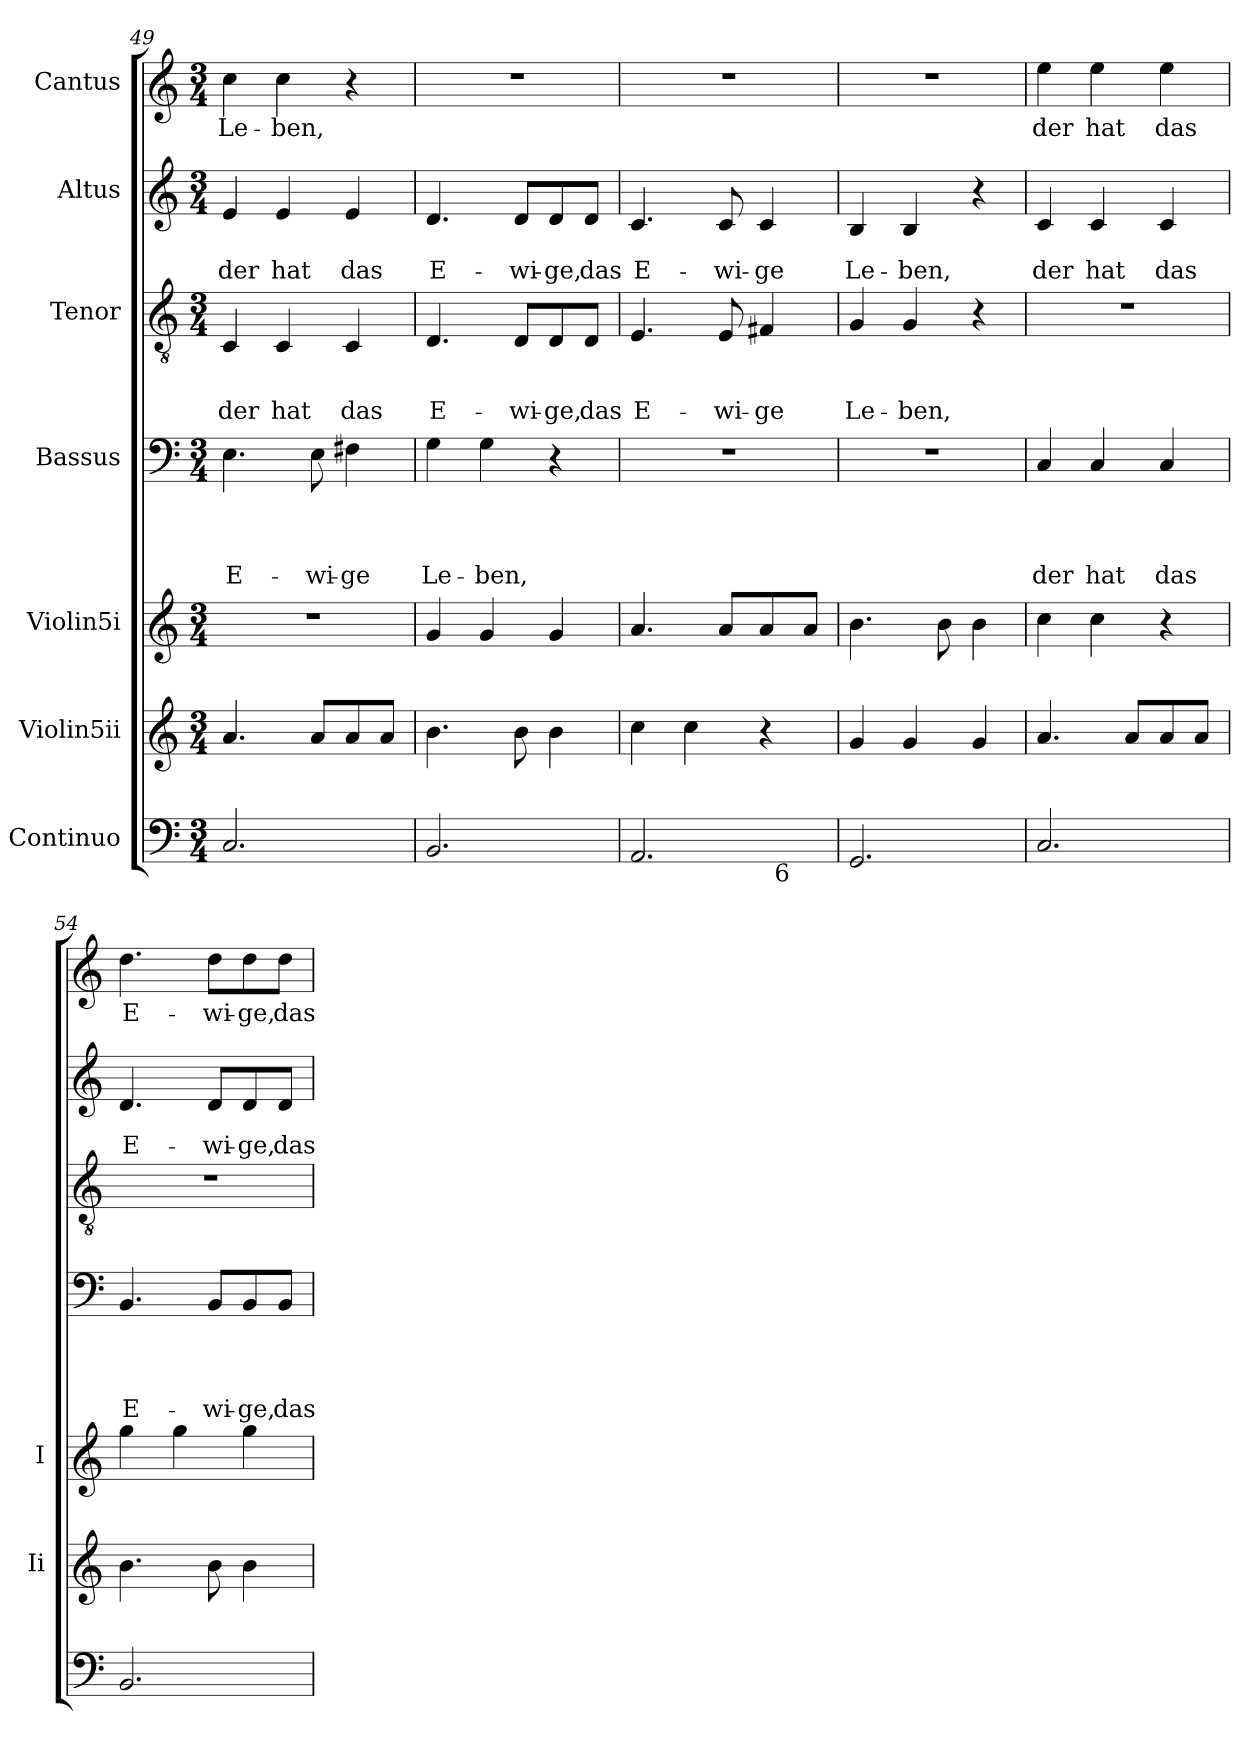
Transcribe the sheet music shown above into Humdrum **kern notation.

**kern	**kern	**kern	**kern	**text	**text	**text	**text	**kern	**text	**text	**text	**kern	**text	**text	**kern	**text
*part7	*part6	*part5	*part4	*part4	*part4	*part4	*part4	*part3	*part3	*part3	*part3	*part2	*part2	*part2	*part1	*part1
*staff7	*staff6	*staff5	*staff4	*staff4	*staff4	*staff4	*staff4	*staff3	*staff3	*staff3	*staff3	*staff2	*staff2	*staff2	*staff1	*staff1
*I"Continuo	*I"Violin5ii	*I"Violin5i	*I"Bassus	*	*	*	*	*I"Tenor	*	*	*	*I"Altus	*	*	*I"Cantus	*
*	*I'Ii	*I'I	*	*	*	*	*	*	*	*	*	*	*	*	*	*
*clefF4	*clefG2	*clefG2	*clefF4	*	*	*	*	*clefGv2	*	*	*	*clefG2	*	*	*clefG2	*
*k[]	*k[]	*k[]	*k[]	*	*	*	*	*k[]	*	*	*	*k[]	*	*	*k[]	*
*C:	*C:	*C:	*C:	*	*	*	*	*C:	*	*	*	*C:	*	*	*C:	*
*M3/4	*M3/4	*M3/4	*M3/4	*	*	*	*	*M3/4	*	*	*	*M3/4	*	*	*M3/4	*
=49	=49	=49	=49	=49	=49	=49	=49	=49	=49	=49	=49	=49	=49	=49	=49	=49
!	!	!LO:N:vis=1	!	!	!	!	!LO:LY:b	!	!	!	!LO:LY:b	!	!	!LO:LY:b	!	!LO:LY:b
2.C/	4.a/	2.r	4.E\	.	.	.	E-	4C/	.	.	der	4e/	.	der	4cc\	Le-
!	!	!	!	!	!	!	!	!	!	!	!LO:LY:b	!	!	!LO:LY:b	!	!LO:LY:b
.	.	.	.	.	.	.	.	4C/	.	.	hat	4e/	.	hat	4cc\	-ben,
!	!	!	!	!	!	!	!LO:LY:b	!	!	!	!	!	!	!	!	!
.	8a/L	.	8E\	.	.	.	-wi-	.	.	.	.	.	.	.	.	.
!	!	!	!	!	!	!	!LO:LY:b:rj	!	!	!	!LO:LY:b	!	!	!LO:LY:b	!	!
.	8a/	.	4F#X\	.	.	.	-ge	4C/	.	.	das	4e/	.	das	4r	.
.	8a/J	.	.	.	.	.	.	.	.	.	.	.	.	.	.	.
=50	=50	=50	=50	=50	=50	=50	=50	=50	=50	=50	=50	=50	=50	=50	=50	=50
!	!	!	!	!	!	!	!LO:LY:b	!	!	!	!LO:LY:b	!	!	!LO:LY:b	!LO:N:vis=1	!
2.BB/	4.b\	4g/	4G\	.	.	.	Le-	4.D/	.	.	E-	4.d/	.	E-	2.r	.
!	!	!	!	!	!	!	!LO:LY:b	!	!	!	!	!	!	!	!	!
.	.	4g/	4G\	.	.	.	-ben,	.	.	.	.	.	.	.	.	.
!	!	!	!	!	!	!	!	!	!	!	!LO:LY:b	!	!	!LO:LY:b	!	!
.	8b\	.	.	.	.	.	.	8D/L	.	.	-wi-	8d/L	.	-wi-	.	.
!	!	!	!	!	!	!	!	!	!	!	!LO:LY:b:rj	!	!	!LO:LY:b:rj	!	!
.	4b\	4g/	4r	.	.	.	.	8D/	.	.	-ge,	8d/	.	-ge,	.	.
!	!	!	!	!	!	!	!	!	!	!	!LO:LY:b	!	!	!LO:LY:b	!	!
.	.	.	.	.	.	.	.	8D/J	.	.	das	8d/J	.	das	.	.
=51	=51	=51	=51	=51	=51	=51	=51	=51	=51	=51	=51	=51	=51	=51	=51	=51
!	!	!	!LO:N:vis=1	!	!	!	!	!	!	!	!LO:LY:b	!	!	!LO:LY:b	!LO:N:vis=1	!
*^	*	*	*	*	*	*	*	*	*	*	*	*	*	*	*	*
2.AA/	2ryy	4cc\	4.a/	2.r	.	.	.	.	4.E/	.	.	E-	4.c/	.	E-	2.r	.
.	.	4cc\	.	.	.	.	.	.	.	.	.	.	.	.	.	.	.
!	!	!	!	!	!	!	!	!	!	!	!	!LO:LY:b	!	!	!LO:LY:b	!	!
.	.	.	8a/L	.	.	.	.	.	8E/	.	.	-wi-	8c/	.	-wi-	.	.
!	!	!	!	!	!	!	!	!	!	!	!	!LO:LY:b	!	!	!LO:LY:b	!	!
.	32ryy	4r	8a/	.	.	.	.	.	4F#X/	.	.	-ge	4c/	.	-ge	.	.
!	!LO:TX:b:t=6	!	!	!	!	!	!	!	!	!	!	!	!	!	!	!	!
.	8..ryy	.	.	.	.	.	.	.	.	.	.	.	.	.	.	.	.
.	.	.	8a/J	.	.	.	.	.	.	.	.	.	.	.	.	.	.
!!LO:LB:g=z
=52	=52	=52	=52	=52	=52	=52	=52	=52	=52	=52	=52	=52	=52	=52	=52	=52	=52
!	!	!	!	!LO:N:vis=1	!	!	!	!	!	!	!	!LO:LY:b	!	!	!LO:LY:b	!LO:N:vis=1	!
*v	*v	*	*	*	*	*	*	*	*	*	*	*	*	*	*	*	*
2.GG/	4g/	4.b\	2.r	.	.	.	.	4G/	.	.	Le-	4B/	.	Le-	2.r	.
!	!	!	!	!	!	!	!	!	!	!	!LO:LY:b	!	!	!LO:LY:b	!	!
.	4g/	.	.	.	.	.	.	4G/	.	.	-ben,	4B/	.	-ben,	.	.
.	.	8b\	.	.	.	.	.	.	.	.	.	.	.	.	.	.
.	4g/	4b\	.	.	.	.	.	4r	.	.	.	4r	.	.	.	.
=53	=53	=53	=53	=53	=53	=53	=53	=53	=53	=53	=53	=53	=53	=53	=53	=53
!	!	!	!	!	!	!	!LO:LY:b	!LO:N:vis=1	!	!	!	!	!	!LO:LY:b	!	!LO:LY:b
2.C/	4.a/	4cc\	4C/	.	.	.	der	2.r	.	.	.	4c/	.	der	4ee\	der
!	!	!	!	!	!	!	!LO:LY:b	!	!	!	!	!	!	!LO:LY:b	!	!LO:LY:b
.	.	4cc\	4C/	.	.	.	hat	.	.	.	.	4c/	.	hat	4ee\	hat
.	8a/L	.	.	.	.	.	.	.	.	.	.	.	.	.	.	.
!	!	!	!	!	!	!	!LO:LY:b	!	!	!	!	!	!	!LO:LY:b	!	!LO:LY:b
.	8a/	4r	4C/	.	.	.	das	.	.	.	.	4c/	.	das	4ee\	das
.	8a/J	.	.	.	.	.	.	.	.	.	.	.	.	.	.	.
=54	=54	=54	=54	=54	=54	=54	=54	=54	=54	=54	=54	=54	=54	=54	=54	=54
!	!	!	!	!	!	!	!LO:LY:b	!LO:N:vis=1	!	!	!	!	!	!LO:LY:b	!	!LO:LY:b
2.BB/	4.b\	4gg\	4.BB/	.	.	.	E-	2.r	.	.	.	4.d/	.	E-	4.dd\	E-
.	.	4gg\	.	.	.	.	.	.	.	.	.	.	.	.	.	.
!	!	!	!	!	!	!	!LO:LY:b	!	!	!	!	!	!	!LO:LY:b	!	!LO:LY:b
.	8b\	.	8BB/L	.	.	.	-wi-	.	.	.	.	8d/L	.	-wi-	8dd\L	-wi-
!	!	!	!	!	!	!	!LO:LY:b:rj	!	!	!	!	!	!	!LO:LY:b:rj	!	!LO:LY:b:rj
.	4b\	4gg\	8BB/	.	.	.	-ge,	.	.	.	.	8d/	.	-ge,	8dd\	-ge,
!	!	!	!	!	!	!	!LO:LY:b	!	!	!	!	!	!	!LO:LY:b	!	!LO:LY:b
.	.	.	8BB/J	.	.	.	das	.	.	.	.	8d/J	.	das	8dd\J	das
=	=	=	=	=	=	=	=	=	=	=	=	=	=	=	=	=
*-	*-	*-	*-	*-	*-	*-	*-	*-	*-	*-	*-	*-	*-	*-	*-	*-
